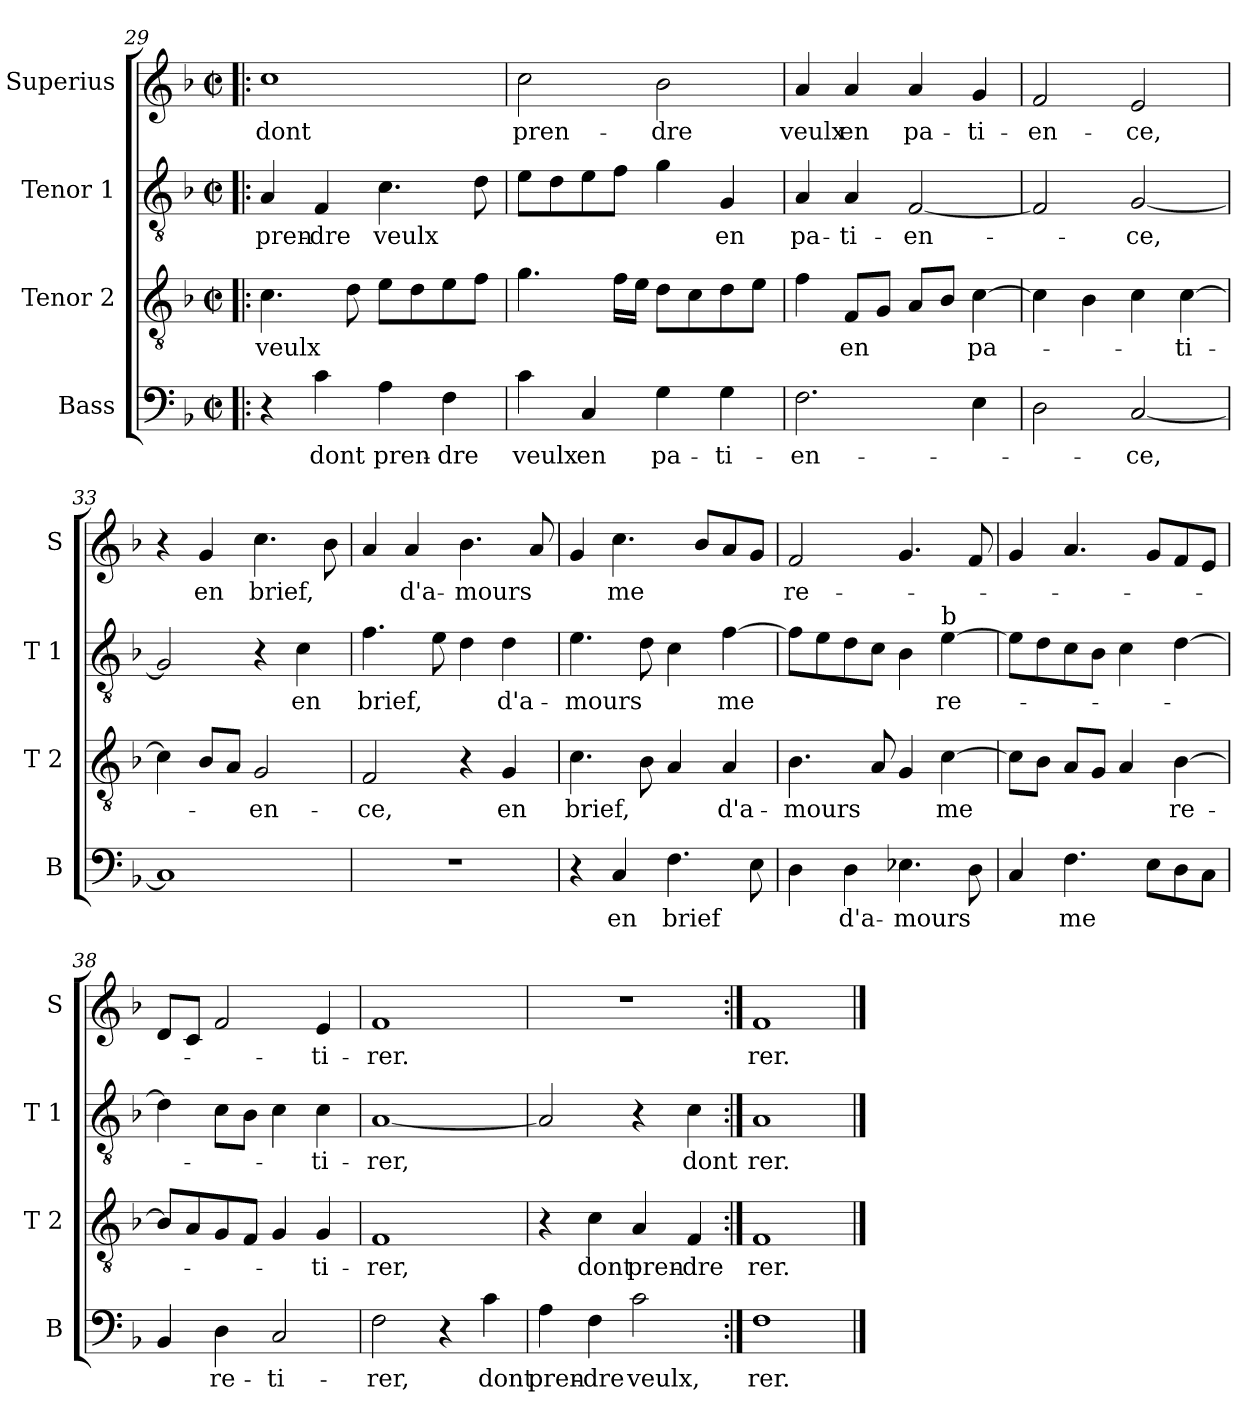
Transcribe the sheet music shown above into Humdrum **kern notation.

**kern	**text	**kern	**text	**kern	**text	**kern	**text
*part4	*part4	*part3	*part3	*part2	*part2	*part1	*part1
*staff4	*staff4	*staff3	*staff3	*staff2	*staff2	*staff1	*staff1
*I"Bass	*	*I"Tenor 2	*	*I"Tenor 1	*	*I"Superius	*
*I'B	*	*I'T 2	*	*I'T 1	*	*I'S	*
*clefF4	*	*clefGv2	*	*clefGv2	*	*clefG2	*
*k[b-]	*	*k[b-]	*	*k[b-]	*	*k[b-]	*
*F:	*	*F:	*	*F:	*	*F:	*
*M2/2	*	*M2/2	*	*M2/2	*	*M2/2	*
*met(c|)	*	*met(c|)	*	*met(c|)	*	*met(c|)	*
=29!|:	=29!|:	=29!|:	=29!|:	=29!|:	=29!|:	=29!|:	=29!|:
4r	.	4.c\	veulx	4A/	pren-	1cc	dont
4c\	dont	.	.	4F/	-dre	.	.
.	.	8d\	.	.	.	.	.
4A\	pren-	8e\L	.	4.c\	veulx	.	.
.	.	8d\	.	.	.	.	.
4F\	-dre	8e\	.	.	.	.	.
.	.	8f\J	.	8d\	.	.	.
=30	=30	=30	=30	=30	=30	=30	=30
4c\	veulx	4.g\	.	8e\L	.	2cc\	pren-
.	.	.	.	8d\	.	.	.
4C/	en	.	.	8e\	.	.	.
.	.	16f\LL	.	8f\J	.	.	.
.	.	16e\JJ	.	.	.	.	.
4G\	pa-	8d\L	.	4g\	.	2b-\	-dre
.	.	8c\	.	.	.	.	.
4G\	-ti-	8d\	.	4G/	en	.	.
.	.	8e\J	.	.	.	.	.
!!LO:PB:g=z
=31	=31	=31	=31	=31	=31	=31	=31
2.F\	-en-	4f\	.	4A/	pa-	4a/	veulx
.	.	8F/L	en	4A/	-ti-	4a/	en
.	.	8G/J	.	.	.	.	.
.	.	8A/L	.	[2F/	-en-	4a/	pa-
.	.	8B-/J	.	.	.	.	.
4E\	.	[4c\	pa-	.	.	4g/	-ti-
=32	=32	=32	=32	=32	=32	=32	=32
2D\	.	4c\]	.	2F/]	.	2f/	-en-
.	.	4B-\	.	.	.	.	.
[2C/	-ce,	4c\	.	[2G/	-ce,	2e/	-ce,
.	.	[4c\	-ti-	.	.	.	.
=33	=33	=33	=33	=33	=33	=33	=33
1C]	.	4c\]	.	2G/]	.	4r	.
.	.	8B-/L	.	.	.	4g/	en
.	.	8A/J	.	.	.	.	.
.	.	2G/	-en-	4r	.	4.cc\	brief,
.	.	.	.	4c\	en	.	.
.	.	.	.	.	.	8b-\	.
=34	=34	=34	=34	=34	=34	=34	=34
1r	.	2F/	-ce,	4.f\	brief,	4a/	.
.	.	.	.	.	.	4a/	d'a-
.	.	.	.	8e\	.	.	.
.	.	4r	.	4d\	.	4.b-\	-mours
.	.	4G/	en	4d\	d'a-	.	.
.	.	.	.	.	.	8a/	.
=35	=35	=35	=35	=35	=35	=35	=35
4r	.	4.c\	brief,	4.e\	-mours	4g/	.
4C/	en	.	.	.	.	4.cc\	me
.	.	8B-\	.	8d\	.	.	.
4.F\	brief	4A/	.	4c\	.	.	.
.	.	.	.	.	.	8b-/L	.
.	.	4A/	d'a-	[4f\	me	8a/	.
8E\	.	.	.	.	.	8g/J	.
!!LO:LB:g=z
=36	=36	=36	=36	=36	=36	=36	=36
4D\	.	4.B-\	-mours	8f\L]	.	2f/	re-
.	.	.	.	8e\	.	.	.
4D\	d'a-	.	.	8d\	.	.	.
.	.	8A/	.	8c\J	.	.	.
4.E-X\	-mours	4G/	.	4B-\	.	4.g/	.
!	!	!	!	!LO:TX:a:t=b	!	!	!
.	.	[4c\	me	[4e\	re-	.	.
8D\	.	.	.	.	.	8f/	.
=37	=37	=37	=37	=37	=37	=37	=37
4C/	.	8c\L]	.	8e\L]	.	4g/	.
.	.	8B-\J	.	8d\	.	.	.
4.F\	me	8A/L	.	8c\	.	4.a/	.
.	.	8G/J	.	8B-\J	.	.	.
.	.	4A/	.	4c\	.	.	.
8E\L	.	.	.	.	.	8g/L	.
8D\	.	[4B-\	re-	[4d\	.	8f/	.
8C\J	.	.	.	.	.	8e/J	.
=38	=38	=38	=38	=38	=38	=38	=38
4BB-/	.	8B-/L]	.	4d\]	.	8d/L	.
.	.	8A/	.	.	.	8c/J	.
4D\	re-	8G/	.	8c\L	.	2f/	.
.	.	8F/J	.	8B-\J	.	.	.
2C/	-ti-	4G/	.	4c\	.	.	.
.	.	4G/	-ti-	4c\	-ti-	4e/	-ti-
=39	=39	=39	=39	=39	=39	=39	=39
2F\	-rer,	1F	-rer,	[1A	-rer,	1f	-rer.
4r	.	.	.	.	.	.	.
4c\	dont	.	.	.	.	.	.
=40	=40	=40	=40	=40	=40	=40	=40
4A\	pren-	4r	.	2A/]	.	1r	.
4F\	-dre	4c\	dont	.	.	.	.
2c\	veulx,	4A/	pren-	4r	.	.	.
.	.	4F/	-dre	4c\	dont	.	.
=41:|!	=41:|!	=41:|!	=41:|!	=41:|!	=41:|!	=41:|!	=41:|!
1F	rer.	1F	rer.	1A	rer.	1f	rer.
==	==	==	==	==	==	==	==
*-	*-	*-	*-	*-	*-	*-	*-
